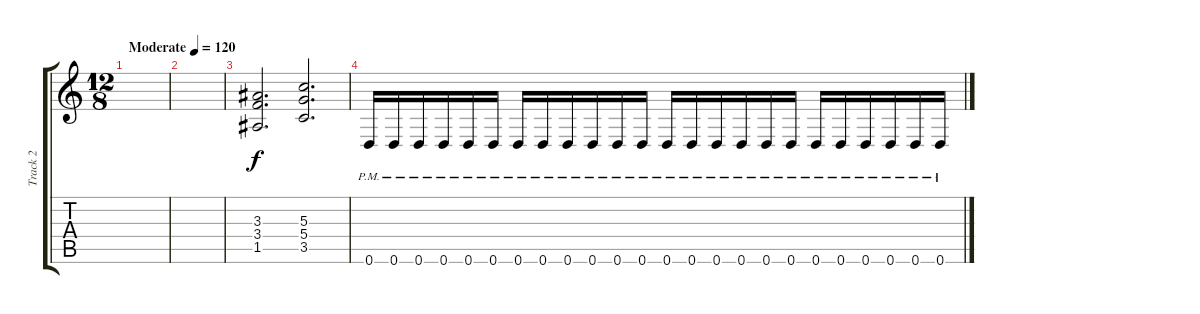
\track ("Track 2" "Track 2") {instrument distortionguitar}
\staff {score tabs}
\tuning (E4 B3 G3 D3 A2 D2) {hide}
\ts (12 8)
\tempo (120 "Moderate")
\clef g2
\ks c
|
|
(3.3 3.4 1.5).2{d} (5.3 5.4 3.5).2{d} |
0.6{pm}.16 0.6{pm}.16 0.6{pm}.16 0.6{pm}.16 0.6{pm}.16 0.6{pm}.16 0.6{pm}.16 0.6{pm}.16 0.6{pm}.16 0.6{pm}.16 0.6{pm}.16 0.6{pm}.16 0.6{pm}.16 0.6{pm}.16 0.6{pm}.16 0.6{pm}.16 0.6{pm}.16 0.6{pm}.16 0.6{pm}.16 0.6{pm}.16 0.6{pm}.16 0.6{pm}.16 0.6{pm}.16 0.6{pm}.16
